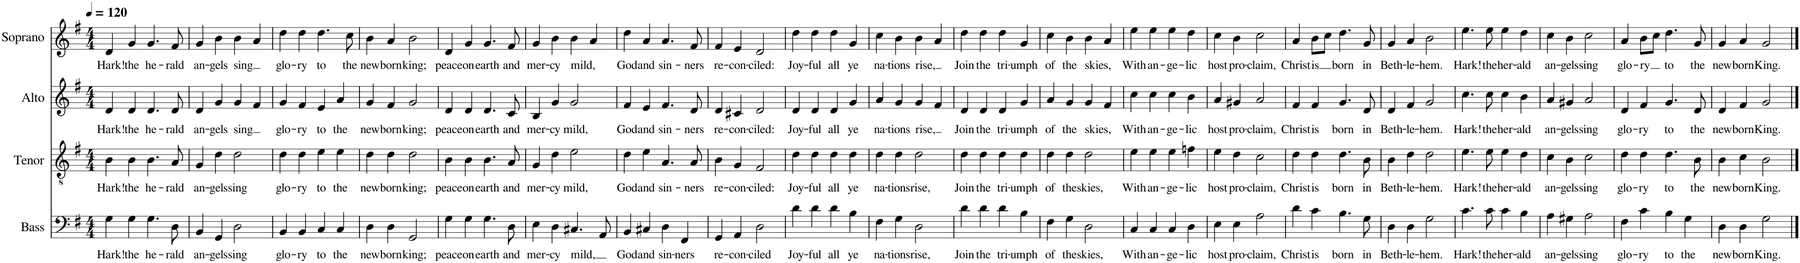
**kern	**text	**kern	**text	**kern	**text	**kern	**text
*part4	*part4	*part3	*part3	*part2	*part2	*part1	*part1
*staff4	*staff4	*staff3	*staff3	*staff2	*staff2	*staff1	*staff1
*I"Bass	*	*I"Tenor	*	*I"Alto	*	*I"Soprano	*
*I'B.	*	*I'T.	*	*I'A.	*	*I'S.	*
*clefF4	*	*clefGv2	*	*clefG2	*	*clefG2	*
*k[f#]	*	*k[f#]	*	*k[f#]	*	*k[f#]	*
*M4/4	*	*M4/4	*	*M4/4	*	*M4/4	*
*MM120	*	*MM120	*	*MM120	*	*MM120	*
=1	=1	=1	=1	=1	=1	=1	=1
!	!LO:LY:b	!	!LO:LY:b	!	!LO:LY:b	!	!LO:LY:b
4G\	Hark!	4B\	Hark!	4d/	Hark!	4d/	Hark!
!	!LO:LY:b	!	!LO:LY:b	!	!LO:LY:b	!	!LO:LY:b
4G\	the	4B\	the	4d/	the	4g/	the
!	!LO:LY:b	!	!LO:LY:b	!	!LO:LY:b	!	!LO:LY:b
4.G\	he-	4.B\	he-	4.d/	he-	4.g/	he-
!	!LO:LY:b	!	!LO:LY:b	!	!LO:LY:b	!	!LO:LY:b
8D\	-rald	8A/	-rald	8d/	-rald	8f#/	-rald
=2	=2	=2	=2	=2	=2	=2	=2
!	!LO:LY:b	!	!LO:LY:b	!	!LO:LY:b	!	!LO:LY:b
4BB/	an-	4G/	an-	4d/	an-	4g/	an-
!	!LO:LY:b	!	!LO:LY:b	!	!LO:LY:b	!	!LO:LY:b
4GG/	-gels	4d\	-gels	4g/	-gels	4b\	-gels
!	!LO:LY:b	!	!LO:LY:b	!	!LO:LY:b	!	!LO:LY:b
2D\	sing	2d\	sing	4g/	sing	4b\	sing
.	.	.	.	4f#/	.	4a/	.
=3	=3	=3	=3	=3	=3	=3	=3
!	!LO:LY:b	!	!LO:LY:b	!	!LO:LY:b	!	!LO:LY:b
4BB/	glo-	4d\	glo-	4g/	glo-	4dd\	glo-
!	!LO:LY:b	!	!LO:LY:b	!	!LO:LY:b	!	!LO:LY:b
4BB/	-ry	4d\	-ry	4f#/	-ry	4dd\	-ry
!	!LO:LY:b	!	!LO:LY:b	!	!LO:LY:b	!	!LO:LY:b
4C/	to	4e\	to	4e/	to	4.dd\	to
!	!LO:LY:b	!	!LO:LY:b	!	!LO:LY:b	!	!
4C/	the	4e\	the	4a/	the	.	.
!	!	!	!	!	!	!	!LO:LY:b
.	.	.	.	.	.	8cc\	the
=4	=4	=4	=4	=4	=4	=4	=4
!	!LO:LY:b	!	!LO:LY:b	!	!LO:LY:b	!	!LO:LY:b
4D\	new	4d\	new	4g/	new	4b\	new
!	!LO:LY:b	!	!LO:LY:b	!	!LO:LY:b	!	!LO:LY:b
4D\	born	4d\	born	4f#/	born	4a/	born
!	!LO:LY:b	!	!LO:LY:b	!	!LO:LY:b	!	!LO:LY:b
2GG/	king;	2d\	king;	2g/	king;	2b\	king;
=5	=5	=5	=5	=5	=5	=5	=5
!	!LO:LY:b	!	!LO:LY:b	!	!LO:LY:b	!	!LO:LY:b
4G\	peace	4B\	peace	4d/	peace	4d/	peace
!	!LO:LY:b	!	!LO:LY:b	!	!LO:LY:b	!	!LO:LY:b
4G\	on	4B\	on	4d/	on	4g/	on
!	!LO:LY:b	!	!LO:LY:b	!	!LO:LY:b	!	!LO:LY:b
4.G\	earth	4.B\	earth	4.d/	earth	4.g/	earth
!	!LO:LY:b	!	!LO:LY:b	!	!LO:LY:b	!	!LO:LY:b
8D\	and	8A/	and	8c/	and	8f#/	and
=6	=6	=6	=6	=6	=6	=6	=6
!	!LO:LY:b	!	!LO:LY:b	!	!LO:LY:b	!	!LO:LY:b
4E\	mer-	4G/	mer-	4B/	mer-	4g/	mer-
!	!LO:LY:b	!	!LO:LY:b	!	!LO:LY:b	!	!LO:LY:b
4D\	-cy	4d\	-cy	4g/	-cy	4b\	-cy
!	!LO:LY:b	!	!LO:LY:b	!	!LO:LY:b	!	!LO:LY:b
4.C#X/	mild,	2e\	mild,	2g/	mild,	4b\	mild,
.	.	.	.	.	.	4a/	.
8AA/	.	.	.	.	.	.	.
=7	=7	=7	=7	=7	=7	=7	=7
!	!LO:LY:b	!	!LO:LY:b	!	!LO:LY:b	!	!LO:LY:b
4BB/	God	4d\	God	4f#/	God	4dd\	God
!	!LO:LY:b	!	!LO:LY:b	!	!LO:LY:b	!	!LO:LY:b
4C#X/	and	4e\	and	4e/	and	4a/	and
!	!LO:LY:b	!	!LO:LY:b	!	!LO:LY:b	!	!LO:LY:b
4D\	sin-	4.A/	sin-	4.f#/	sin-	4.a/	sin-
!	!LO:LY:b	!	!	!	!	!	!
4FF#/	-ners	.	.	.	.	.	.
!	!	!	!LO:LY:b	!	!LO:LY:b	!	!LO:LY:b
.	.	8A/	-ners	8d/	-ners	8f#/	-ners
=8	=8	=8	=8	=8	=8	=8	=8
!	!LO:LY:b	!	!LO:LY:b	!	!LO:LY:b	!	!LO:LY:b
4GG/	re-	4B\	re-	4d/	re-	4f#/	re-
!	!LO:LY:b	!	!LO:LY:b	!	!LO:LY:b	!	!LO:LY:b
4AA/	-con-	4G/	-con-	4c#X/	-con-	4e/	-con-
!	!LO:LY:b	!	!LO:LY:b	!	!LO:LY:b	!	!LO:LY:b
2D\	-ciled	2F#/	-ciled:	2d/	-ciled:	2d/	-ciled:
=9	=9	=9	=9	=9	=9	=9	=9
!	!LO:LY:b	!	!LO:LY:b	!	!LO:LY:b	!	!LO:LY:b
4d\	Joy-	4d\	Joy-	4d/	Joy-	4dd\	Joy-
!	!LO:LY:b	!	!LO:LY:b	!	!LO:LY:b	!	!LO:LY:b
4d\	-ful	4d\	-ful	4d/	-ful	4dd\	-ful
!	!LO:LY:b	!	!LO:LY:b	!	!LO:LY:b	!	!LO:LY:b
4d\	all	4d\	all	4d/	all	4dd\	all
!	!LO:LY:b	!	!LO:LY:b	!	!LO:LY:b	!	!LO:LY:b
4B\	ye	4d\	ye	4g/	ye	4g/	ye
=10	=10	=10	=10	=10	=10	=10	=10
!	!LO:LY:b	!	!LO:LY:b	!	!LO:LY:b	!	!LO:LY:b
4F#\	na-	4d\	na-	4a/	na-	4cc\	na-
!	!LO:LY:b	!	!LO:LY:b	!	!LO:LY:b	!	!LO:LY:b
4G\	-tions	4d\	-tions	4g/	-tions	4b\	-tions
!	!LO:LY:b	!	!LO:LY:b	!	!LO:LY:b	!	!LO:LY:b
2D\	rise,	2d\	rise,	4g/	rise,	4b\	rise,
.	.	.	.	4f#/	.	4a/	.
=11	=11	=11	=11	=11	=11	=11	=11
!	!LO:LY:b	!	!LO:LY:b	!	!LO:LY:b	!	!LO:LY:b
4d\	Join	4d\	Join	4d/	Join	4dd\	Join
!	!LO:LY:b	!	!LO:LY:b	!	!LO:LY:b	!	!LO:LY:b
4d\	the	4d\	the	4d/	the	4dd\	the
!	!LO:LY:b	!	!LO:LY:b	!	!LO:LY:b	!	!LO:LY:b
4d\	tri-	4d\	tri-	4d/	tri-	4dd\	tri-
!	!LO:LY:b	!	!LO:LY:b	!	!LO:LY:b	!	!LO:LY:b
4B\	-umph	4d\	-umph	4g/	-umph	4g/	-umph
=12	=12	=12	=12	=12	=12	=12	=12
!	!LO:LY:b	!	!LO:LY:b	!	!LO:LY:b	!	!LO:LY:b
4F#\	of	4d\	of	4a/	of	4cc\	of
!	!LO:LY:b	!	!LO:LY:b	!	!LO:LY:b	!	!LO:LY:b
4G\	the	4d\	the	4g/	the	4b\	the
!	!LO:LY:b	!	!LO:LY:b	!	!LO:LY:b	!	!LO:LY:b
2D\	skies,	2d\	skies,	4g/	skies,	4b\	skies,
.	.	.	.	4f#/	.	4a/	.
=13	=13	=13	=13	=13	=13	=13	=13
!	!LO:LY:b	!	!LO:LY:b	!	!LO:LY:b	!	!LO:LY:b
4C/	With	4e\	With	4cc\	With	4ee\	With
!	!LO:LY:b	!	!LO:LY:b	!	!LO:LY:b	!	!LO:LY:b
4C/	an-	4e\	an-	4cc\	an-	4ee\	an-
!	!LO:LY:b	!	!LO:LY:b	!	!LO:LY:b	!	!LO:LY:b
4C/	-ge-	4e\	-ge-	4cc\	-ge-	4ee\	-ge-
!	!LO:LY:b	!	!LO:LY:b	!	!LO:LY:b	!	!LO:LY:b
4D\	-lic	4fn\	-lic	4b\	-lic	4dd\	-lic
=14	=14	=14	=14	=14	=14	=14	=14
!	!LO:LY:b	!	!LO:LY:b	!	!LO:LY:b	!	!LO:LY:b
4E\	host	4e\	host	4a/	host	4cc\	host
!	!LO:LY:b	!	!LO:LY:b	!	!LO:LY:b	!	!LO:LY:b
4E\	pro-	4d\	pro-	4g#X/	pro-	4b\	pro-
!	!LO:LY:b	!	!LO:LY:b	!	!LO:LY:b	!	!LO:LY:b
2A\	-claim,	2c\	-claim,	2a/	-claim,	2cc\	-claim,
=15	=15	=15	=15	=15	=15	=15	=15
!	!LO:LY:b	!	!LO:LY:b	!	!LO:LY:b	!	!LO:LY:b
4d\	Christ	4d\	Christ	4f#/	Christ	4a/	Christ
!	!LO:LY:b	!	!LO:LY:b	!	!LO:LY:b	!	!LO:LY:b
4c\	is	4d\	is	4f#/	is	8b\L	is
.	.	.	.	.	.	8cc\J	.
!	!LO:LY:b	!	!LO:LY:b	!	!LO:LY:b	!	!LO:LY:b
4.B\	born	4.d\	born	4.g/	born	4.dd\	born
!	!LO:LY:b	!	!LO:LY:b	!	!LO:LY:b	!	!LO:LY:b
8G\	in	8B\	in	8d/	in	8g/	in
=16	=16	=16	=16	=16	=16	=16	=16
!	!LO:LY:b	!	!LO:LY:b	!	!LO:LY:b	!	!LO:LY:b
4D\	Beth-	4B\	Beth-	4d/	Beth-	4g/	Beth-
!	!LO:LY:b	!	!LO:LY:b	!	!LO:LY:b	!	!LO:LY:b
4D\	-le-	4d\	-le-	4f#/	-le-	4a/	-le-
!	!LO:LY:b	!	!LO:LY:b	!	!LO:LY:b	!	!LO:LY:b
2G\	-hem.	2d\	-hem.	2g/	-hem.	2b\	-hem.
=17	=17	=17	=17	=17	=17	=17	=17
!	!LO:LY:b	!	!LO:LY:b	!	!LO:LY:b	!	!LO:LY:b
4.c\	Hark!	4.e\	Hark!	4.cc\	Hark!	4.ee\	Hark!
!	!LO:LY:b	!	!LO:LY:b	!	!LO:LY:b	!	!LO:LY:b
8c\	the	8e\	the	8cc\	the	8ee\	the
!	!LO:LY:b	!	!LO:LY:b	!	!LO:LY:b	!	!LO:LY:b
4c\	her-	4e\	her-	4cc\	her-	4ee\	her-
!	!LO:LY:b	!	!LO:LY:b	!	!LO:LY:b	!	!LO:LY:b
4B\	-ald	4d\	-ald	4b\	-ald	4dd\	-ald
=18	=18	=18	=18	=18	=18	=18	=18
!	!LO:LY:b	!	!LO:LY:b	!	!LO:LY:b	!	!LO:LY:b
4A\	an-	4c\	an-	4a/	an-	4cc\	an-
!	!LO:LY:b	!	!LO:LY:b	!	!LO:LY:b	!	!LO:LY:b
4G#X\	-gels	4B\	-gels	4g#X/	-gels	4b\	-gels
!	!LO:LY:b	!	!LO:LY:b	!	!LO:LY:b	!	!LO:LY:b
2A\	sing	2c\	sing	2a/	sing	2cc\	sing
=19	=19	=19	=19	=19	=19	=19	=19
!	!LO:LY:b	!	!LO:LY:b	!	!LO:LY:b	!	!LO:LY:b
4F#\	glo-	4d\	glo-	4d/	glo-	4a/	glo-
!	!LO:LY:b	!	!LO:LY:b	!	!LO:LY:b	!	!LO:LY:b
4c\	-ry	4d\	-ry	4f#/	-ry	8b\L	-ry
.	.	.	.	.	.	8cc\J	.
!	!LO:LY:b	!	!LO:LY:b	!	!LO:LY:b	!	!LO:LY:b
4B\	to	4.d\	to	4.g/	to	4.dd\	to
!	!LO:LY:b	!	!	!	!	!	!
4G\	the	.	.	.	.	.	.
!	!	!	!LO:LY:b	!	!LO:LY:b	!	!LO:LY:b
.	.	8B\	the	8d/	the	8g/	the
=20	=20	=20	=20	=20	=20	=20	=20
!	!LO:LY:b	!	!LO:LY:b	!	!LO:LY:b	!	!LO:LY:b
4D\	new	4B\	new	4d/	new	4g/	new
!	!LO:LY:b	!	!LO:LY:b	!	!LO:LY:b	!	!LO:LY:b
4D\	born	4c\	born	4f#/	born	4a/	born
!	!LO:LY:b	!	!LO:LY:b	!	!LO:LY:b	!	!LO:LY:b
2G\	King.	2B\	King.	2g/	King.	2g/	King.
==	==	==	==	==	==	==	==
*-	*-	*-	*-	*-	*-	*-	*-
